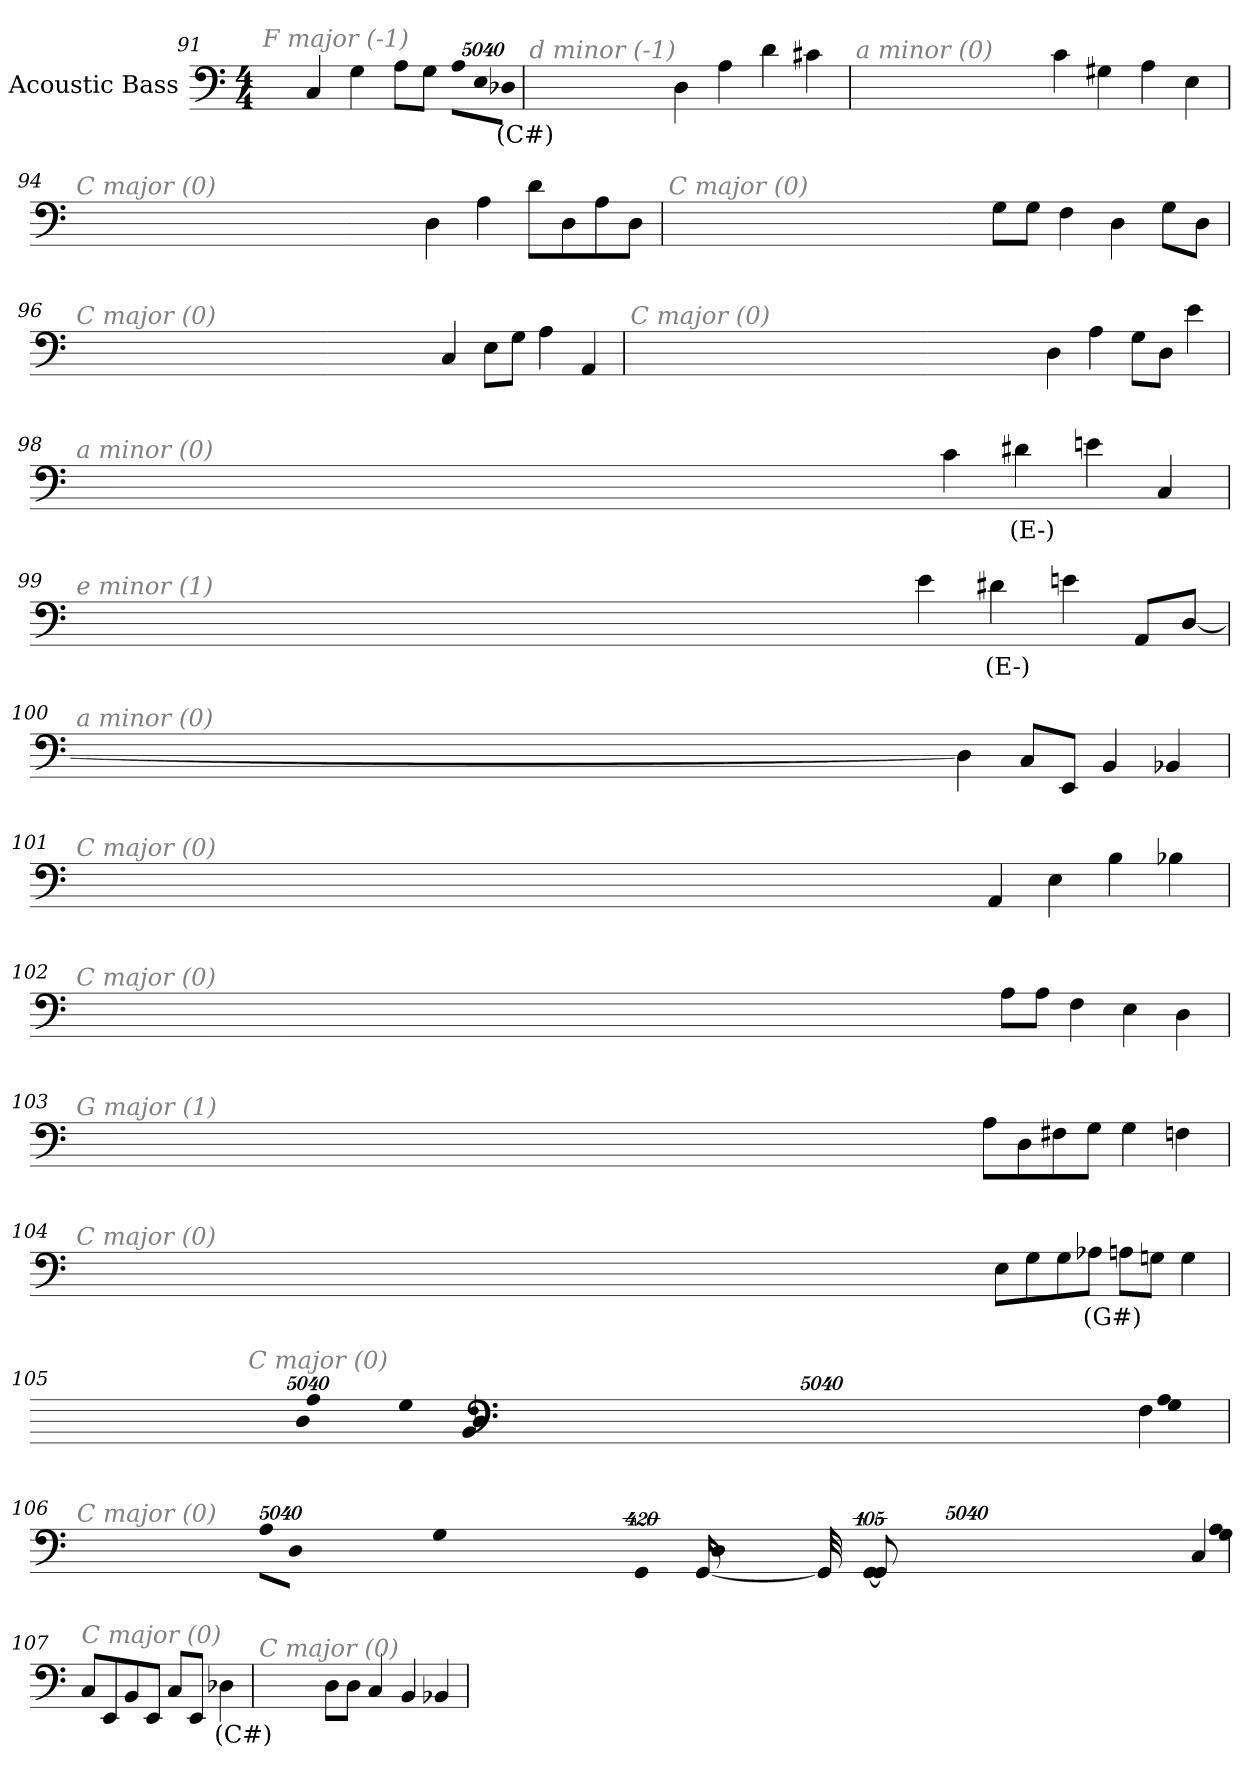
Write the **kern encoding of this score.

**kern	**text
*part1	*part1
*staff1	*staff1
*I"Acoustic Bass	*
*clefF4	*
*ITrd7c12	*
*k[]	*
*C:	*
*M4/4	*
=91	=91
!LO:TX:i:color=#808080:t=F major (-1)	!
4CC	.
4GG	.
8AAL	.
8GGJ	.
!LO:N:vis=8	!
40320%3347AAL	.
!LO:N:vis=8	!
40320%3347EE	.
!LO:N:vis=8	!
40320%3347DD-XiJ	(C#)
=92	=92
!LO:TX:i:color=#808080:t=d minor (-1)	!
4DD	.
4AA	.
4D	.
4C#X	.
=93	=93
!LO:TX:i:color=#808080:t=a minor (0)	!
4C	.
4GG#X	.
4AA	.
4EE	.
=94	=94
!LO:TX:i:color=#808080:t=C major (0)	!
4DD	.
4AA	.
8DL	.
8DD	.
8AA	.
8DDJ	.
=95	=95
!LO:TX:i:color=#808080:t=C major (0)	!
8GGL	.
8GGJ	.
4FF	.
4DD	.
8GGL	.
8DDJ	.
=96	=96
!LO:TX:i:color=#808080:t=C major (0)	!
4CC	.
8EEL	.
8GGJ	.
4AA	.
4AAA	.
=97	=97
!LO:TX:i:color=#808080:t=C major (0)	!
4DD	.
4AA	.
8GGL	.
8DDJ	.
4E	.
=98	=98
!LO:TX:i:color=#808080:t=a minor (0)	!
4C	.
4D#Xi	(E-)
4En	.
4CC	.
=99	=99
!LO:TX:i:color=#808080:t=e minor (1)	!
4E	.
4D#Xi	(E-)
4En	.
8AAAL	.
[8DDJ	.
=100	=100
!LO:TX:i:color=#808080:t=a minor (0)	!
4DD]	.
8CCL	.
8EEEJ	.
4BBB	.
4BBB-X	.
=101	=101
!LO:TX:i:color=#808080:t=C major (0)	!
4AAA	.
4EE	.
4BB	.
4BB-X	.
=102	=102
!LO:TX:i:color=#808080:t=C major (0)	!
8AAL	.
8AAJ	.
4FF	.
4EE	.
4DD	.
=103	=103
!LO:TX:i:color=#808080:t=G major (1)	!
8AAL	.
8DD	.
8FF#X	.
8GGJ	.
4GG	.
4FFn	.
=104	=104
!LO:TX:i:color=#808080:t=C major (0)	!
8EEL	.
8GG	.
8GG	.
8AA-XiJ	(G#)
8AAL	.
8GGnJ	.
4GG	.
=105	=105
!LO:TX:i:color=#808080:t=C major (0)	!
4FF	.
!LO:N:vis=8	!
40320%3347AAL	.
!LO:N:vis=8	!
40320%3347GG	.
!LO:N:vis=8	!
40320%3347DDJ	.
4BBB	.
!LO:N:vis=8	!
40320%3347AAL	.
!LO:N:vis=8	!
40320%3347GG	.
!LO:N:vis=8	!
40320%3347DDJ	.
=106	=106
!LO:TX:i:color=#808080:t=C major (0)	!
4CC	.
!LO:N:vis=8	!
40320%3347AAL	.
!LO:N:vis=8	!
40320%3347GG	.
!LO:N:vis=8	!
40320%3347DDJ	.
!LO:N:vis=1024	!
[13440%13GGG	.
8GGG_	.
16GGG_	.
32GGG_	.
!LO:N:vis=1024%31	!
13440%407GGG]	.
!LO:N:vis=8	!
40320%3347AAL	.
!LO:N:vis=8	!
40320%3347GG	.
!LO:N:vis=8	!
40320%3347DDJ	.
=107	=107
!LO:TX:i:color=#808080:t=C major (0)	!
8CCL	.
8EEE	.
8BBB	.
8EEEJ	.
8CCL	.
8EEEJ	.
4DD-Xi	(C#)
=108	=108
!LO:TX:i:color=#808080:t=C major (0)	!
8DDL	.
8DDJ	.
4CC	.
4BBB	.
4BBB-X	.
=	=
*-	*-
